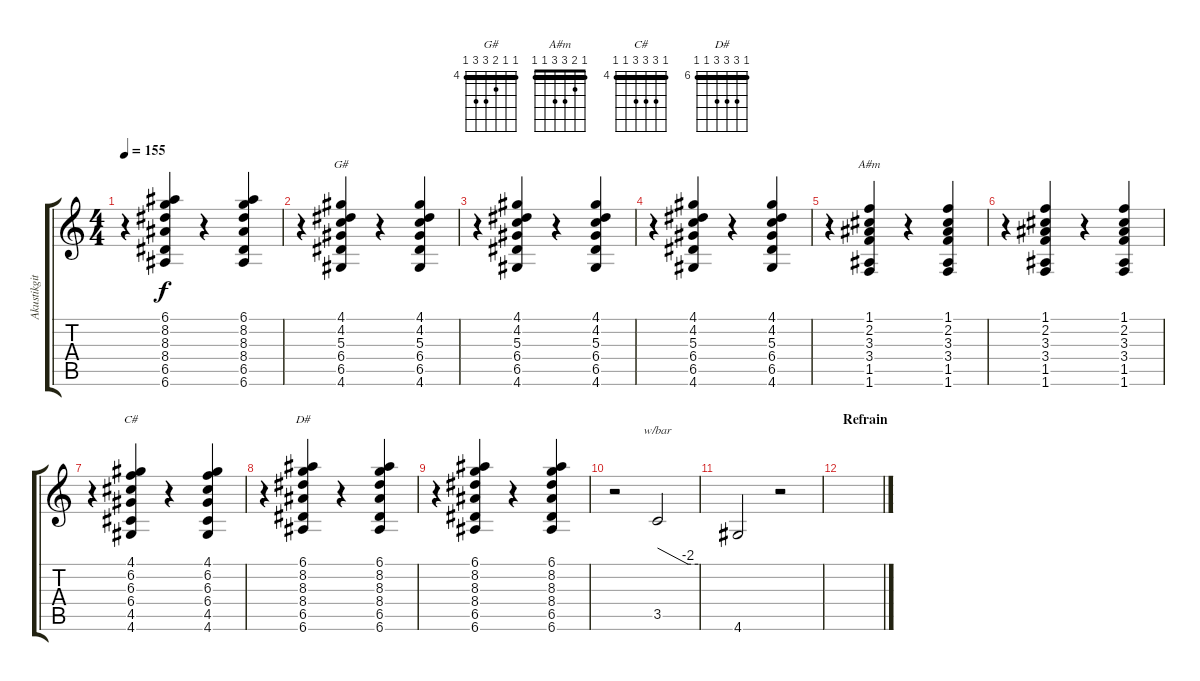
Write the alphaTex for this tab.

\track ("Akustikgitarre" "Akustikgit") {instrument acousticguitarsteel}
\staff {score tabs}
\tuning (E4 B3 G3 D3 A2 E2) {hide}
\chord ("G#" 4 4 5 6 6 4) {firstfret 4 barre 4}
\chord ("A#m" 1 2 3 3 1 1) {barre 1}
\chord ("C#" 4 6 6 6 4 4) {firstfret 4 barre 4}
\chord ("D#" 6 8 8 8 6 6) {firstfret 6 barre 6}
\ts (4 4)
\tempo 155
\clef g2
\ks c
r.4{dy f} (6.1 8.2 8.3 8.4 6.5 6.6).4 r.4 (6.1 8.2 8.3 8.4 6.5 6.6).4 |
r.4 (4.1 4.2 5.3 6.4 6.5 4.6).4{ch "G#"} r.4 (4.1 4.2 5.3 6.4 6.5 4.6).4 |
r.4 (4.1 4.2 5.3 6.4 6.5 4.6).4 r.4 (4.1 4.2 5.3 6.4 6.5 4.6).4 |
r.4 (4.1 4.2 5.3 6.4 6.5 4.6).4 r.4 (4.1 4.2 5.3 6.4 6.5 4.6).4 |
r.4 (1.1 2.2 3.3 3.4 1.5 1.6).4{ch "A#m"} r.4 (1.1 2.2 3.3 3.4 1.5 1.6).4 |
r.4 (1.1 2.2 3.3 3.4 1.5 1.6).4 r.4 (1.1 2.2 3.3 3.4 1.5 1.6).4 |
r.4 (4.1 6.2 6.3 6.4 4.5 4.6).4{ch "C#"} r.4 (4.1 6.2 6.3 6.4 4.5 4.6).4 |
r.4 (6.1 8.2 8.3 8.4 6.5 6.6).4{ch "D#"} r.4 (6.1 8.2 8.3 8.4 6.5 6.6).4 |
r.4 (6.1 8.2 8.3 8.4 6.5 6.6).4 r.4 (6.1 8.2 8.3 8.4 6.5 6.6).4 |
r.2 3.5.2{tbe (custom default 0 0 45 -8 60 -8)} |
4.6.2 r.2 |
\section ("" "Refrain")
